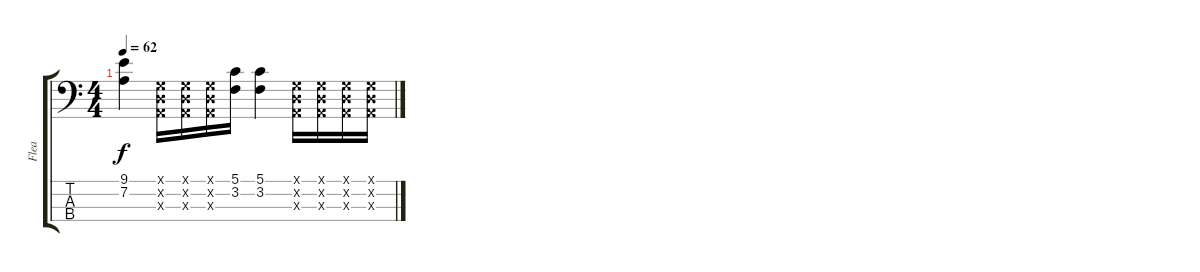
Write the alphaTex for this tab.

\track ("Flea" "Flea") {instrument electricbasspick}
\staff {score tabs}
\tuning (G2 D2 A1 E1) {hide}
\ts (4 4)
\tempo 62
\clef f4
\ks c
(9.1 7.2).4{dy f} (0.1{x} 0.2{x} 0.3{x}).16 (0.1{x} 0.2{x} 0.3{x}).16 (0.1{x} 0.2{x} 0.3{x}).16 (5.1 3.2).16 (5.1 3.2).4 (0.1{x} 0.2{x} 0.3{x}).16 (0.1{x} 0.2{x} 0.3{x}).16 (0.1{x} 0.2{x} 0.3{x}).16 (0.1{x} 0.2{x} 0.3{x}).16
